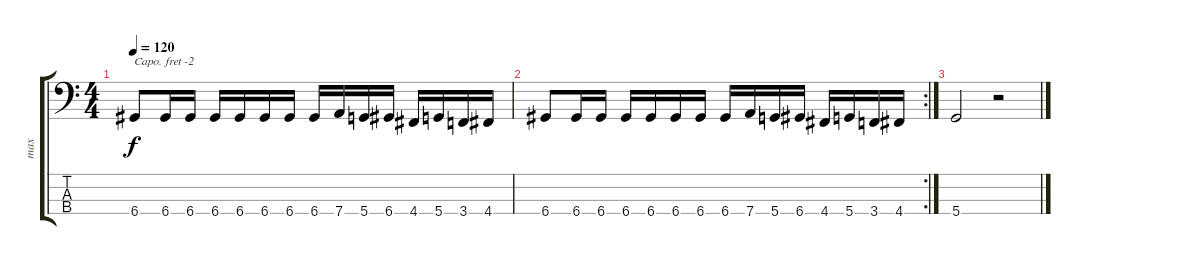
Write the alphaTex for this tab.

\track ("max" "max") {instrument electricbasspick}
\staff {score tabs}
\capo -2
\tuning (G2 D2 A1 E1) {hide}
\ts (4 4)
\tempo 120
\clef f4
\ks c
6.4.8{dy f} 6.4.16 6.4.16 6.4.16 6.4.16 6.4.16 6.4.16 6.4.16 7.4.16 5.4.16 6.4.16 4.4.16 5.4.16 3.4.16 4.4.16 |
\rc 2
6.4.8 6.4.16 6.4.16 6.4.16 6.4.16 6.4.16 6.4.16 6.4.16 7.4.16 5.4.16 6.4.16 4.4.16 5.4.16 3.4.16 4.4.16 |
5.4.2 r.2
